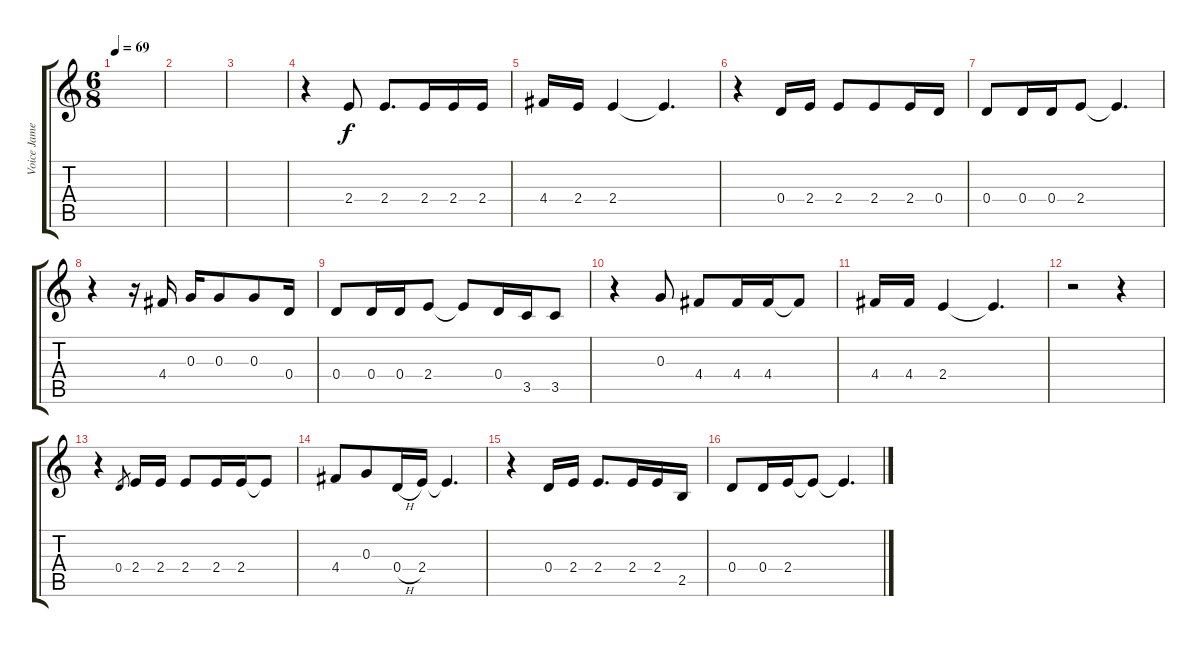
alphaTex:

\track ("Voice James" "Voice Jame") {instrument distortionguitar}
\staff {score tabs}
\tuning (E4 B3 G3 D3 A2 E2) {hide}
\ts (6 8)
\tempo 69
\clef g2
\ks c
|
|
|
r.4{instrument viola} 2.4.8 2.4.8{d} 2.4.16 2.4.16 2.4.16 |
4.4.16 2.4.16 2.4.4 2.4{t}.4{d} |
r.4 0.4.16 2.4.16 2.4.8 2.4.8 2.4.16 0.4.16 |
0.4.8 0.4.16 0.4.16 2.4.8 2.4{t}.4{d} |
r.4 r.16 4.4.16 0.3.16 0.3.8 0.3.8 0.4.16 |
0.4.8 0.4.16 0.4.16 2.4.8 2.4{t}.8 0.4.16 3.5.16 3.5.8 |
r.4 0.3.8 4.4.8 4.4.16 4.4.16 4.4{t}.8 |
4.4.16 4.4.16 2.4.4 2.4{t}.4{d} |
r.2 r.4 |
r.4 0.4.8{gr} 2.4.16 2.4.16 2.4.8 2.4.16 2.4.16 2.4{t}.8 |
4.4.8 0.3.8 0.4{h}.16 2.4.16 2.4{t}.4{d} |
r.4 0.4.16 2.4.16 2.4.8{d} 2.4.16 2.4.16 2.5.16 |
0.4.8 0.4.16 2.4.16 2.4{t}.8 2.4{t}.4{d}
